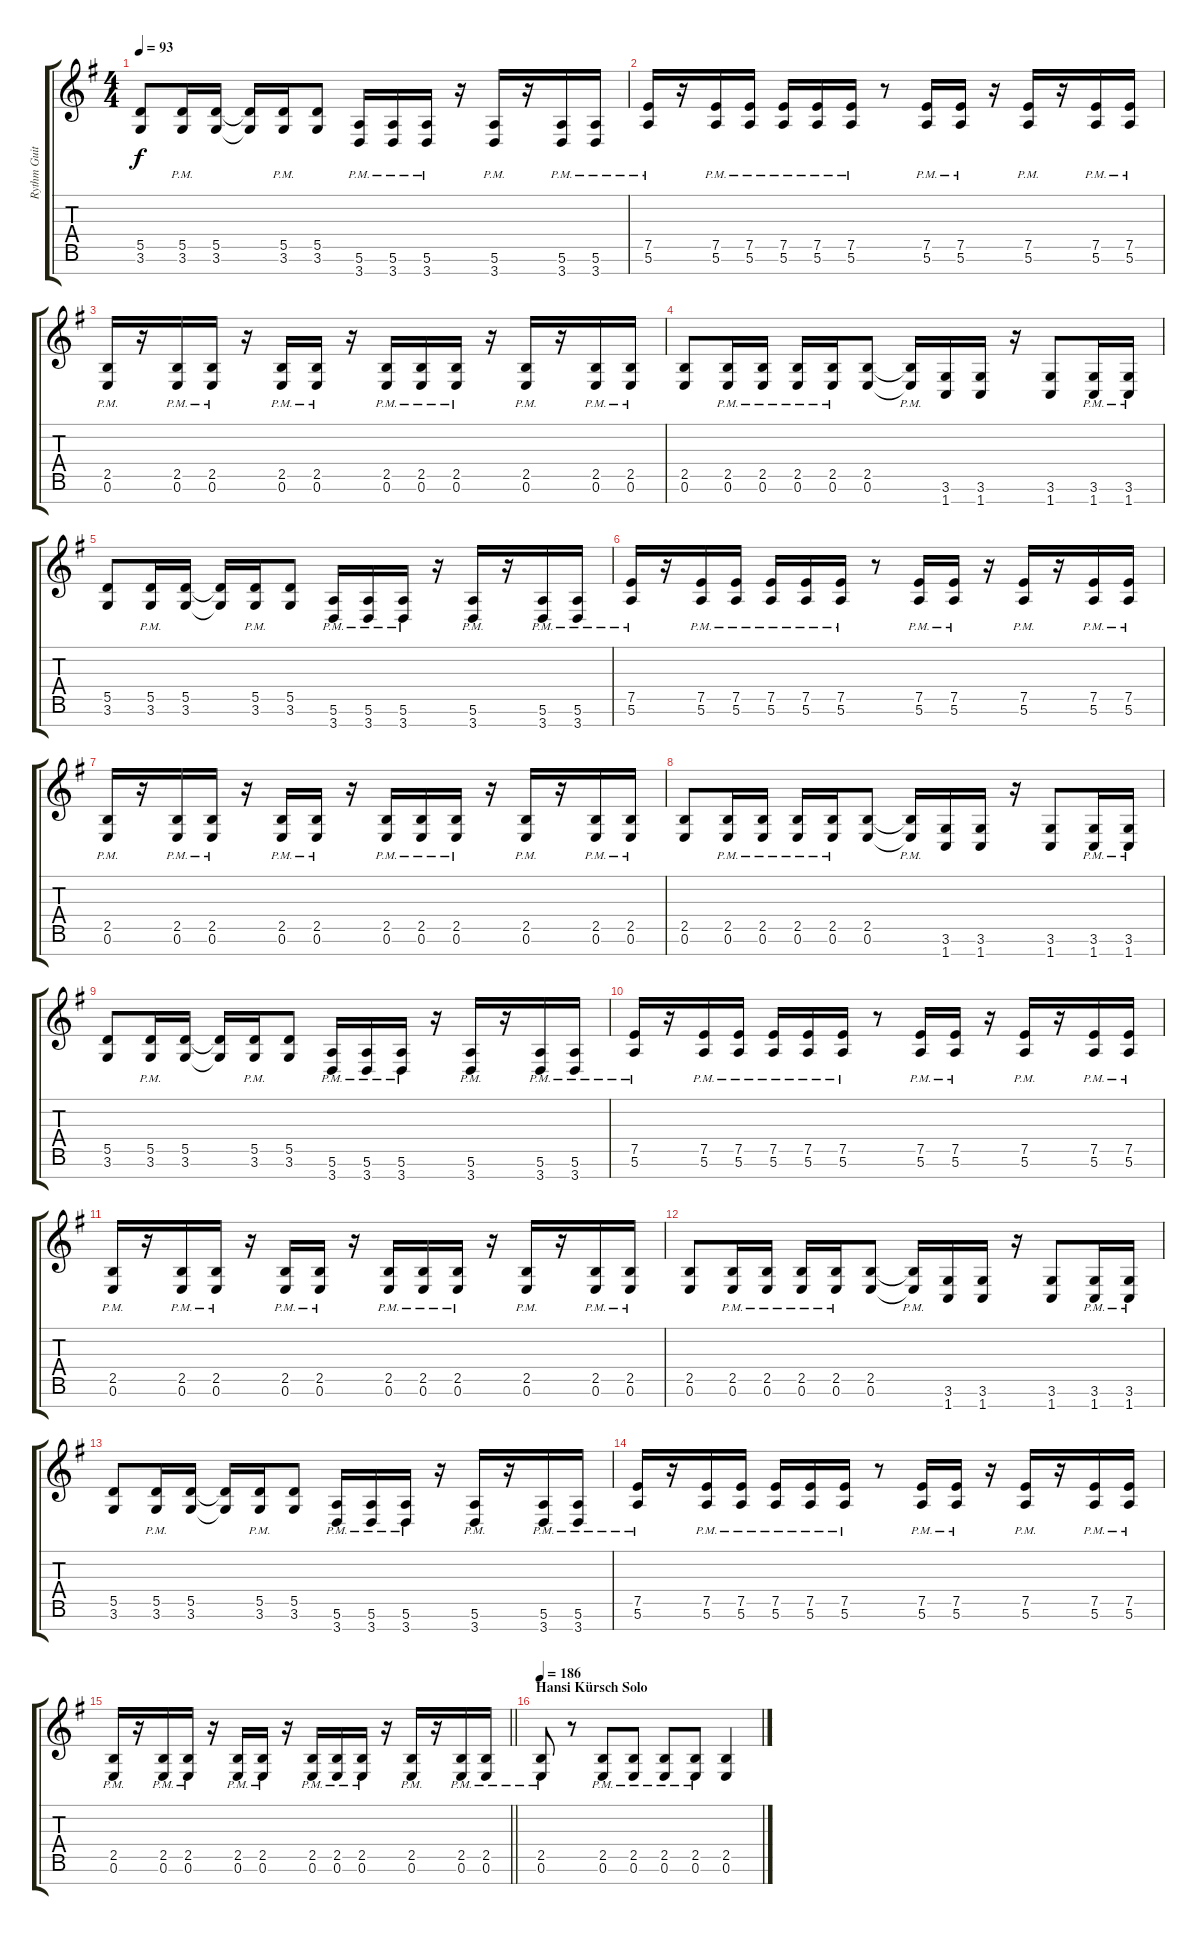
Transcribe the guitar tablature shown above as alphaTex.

\track ("Rythm Guitar - Arjen Lucassen" "Rythm Guit") {instrument distortionguitar}
\staff {score tabs}
\tuning (E4 B3 G3 D3 A2 E2 B1) {hide}
\ts (4 4)
\tempo 93
\clef g2
\ks eminor
(5.5 3.6).8{dy f} (5.5{pm} 3.6{pm}).16 (5.5 3.6).16 (5.5{t} 3.6{t}).16 (5.5{pm} 3.6{pm}).16 (5.5 3.6).8 (5.6{pm} 3.7{pm}).16 (5.6{pm} 3.7{pm}).16 (5.6{pm} 3.7{pm}).16 r.16 (5.6{pm} 3.7).16 r.16 (5.6{pm} 3.7).16 (5.6{pm} 3.7).16 |
(7.5{pm} 5.6).16 r.16 (7.5{pm} 5.6{pm}).16 (7.5{pm} 5.6{pm}).16 (7.5{pm} 5.6{pm}).16 (7.5{pm} 5.6{pm}).16 (7.5{pm} 5.6{pm}).16 r.8 (7.5{pm} 5.6{pm}).16 (7.5{pm} 5.6{pm}).16 r.16 (7.5{pm} 5.6{pm}).16 r.16 (7.5{pm} 5.6{pm}).16 (7.5{pm} 5.6{pm}).16 |
(2.5{pm} 0.6{pm}).16 r.16 (2.5{pm} 0.6{pm}).16 (2.5{pm} 0.6{pm}).16 r.16 (2.5{pm} 0.6{pm}).16 (2.5{pm} 0.6{pm}).16 r.16 (2.5{pm} 0.6{pm}).16 (2.5{pm} 0.6{pm}).16 (2.5{pm} 0.6{pm}).16 r.16 (2.5{pm} 0.6{pm}).16 r.16 (2.5{pm} 0.6{pm}).16 (2.5{pm} 0.6{pm}).16 |
(2.5 0.6).8 (2.5{pm} 0.6{pm}).16 (2.5{pm} 0.6{pm}).16 (2.5{pm} 0.6{pm}).16 (2.5{pm} 0.6{pm}).16 (2.5 0.6).8 (2.5{pm t} 0.6{pm t}).16 (3.6 1.7).16 (3.6 1.7).16 r.16 (3.6 1.7).8 (3.6{pm} 1.7{pm}).16 (3.6{pm} 1.7{pm}).16 |
(5.5 3.6).8 (5.5{pm} 3.6{pm}).16 (5.5 3.6).16 (5.5{t} 3.6{t}).16 (5.5{pm} 3.6{pm}).16 (5.5 3.6).8 (5.6{pm} 3.7{pm}).16 (5.6{pm} 3.7{pm}).16 (5.6{pm} 3.7{pm}).16 r.16 (5.6{pm} 3.7).16 r.16 (5.6{pm} 3.7).16 (5.6{pm} 3.7).16 |
(7.5{pm} 5.6).16 r.16 (7.5{pm} 5.6{pm}).16 (7.5{pm} 5.6{pm}).16 (7.5{pm} 5.6{pm}).16 (7.5{pm} 5.6{pm}).16 (7.5{pm} 5.6{pm}).16 r.8 (7.5{pm} 5.6{pm}).16 (7.5{pm} 5.6{pm}).16 r.16 (7.5{pm} 5.6{pm}).16 r.16 (7.5{pm} 5.6{pm}).16 (7.5{pm} 5.6{pm}).16 |
(2.5{pm} 0.6{pm}).16 r.16 (2.5{pm} 0.6{pm}).16 (2.5{pm} 0.6{pm}).16 r.16 (2.5{pm} 0.6{pm}).16 (2.5{pm} 0.6{pm}).16 r.16 (2.5{pm} 0.6{pm}).16 (2.5{pm} 0.6{pm}).16 (2.5{pm} 0.6{pm}).16 r.16 (2.5{pm} 0.6{pm}).16 r.16 (2.5{pm} 0.6{pm}).16 (2.5{pm} 0.6{pm}).16 |
(2.5 0.6).8 (2.5{pm} 0.6{pm}).16 (2.5{pm} 0.6{pm}).16 (2.5{pm} 0.6{pm}).16 (2.5{pm} 0.6{pm}).16 (2.5 0.6).8 (2.5{pm t} 0.6{pm t}).16 (3.6 1.7).16 (3.6 1.7).16 r.16 (3.6 1.7).8 (3.6{pm} 1.7{pm}).16 (3.6{pm} 1.7{pm}).16 |
(5.5 3.6).8 (5.5{pm} 3.6{pm}).16 (5.5 3.6).16 (5.5{t} 3.6{t}).16 (5.5{pm} 3.6{pm}).16 (5.5 3.6).8 (5.6{pm} 3.7{pm}).16 (5.6{pm} 3.7{pm}).16 (5.6{pm} 3.7{pm}).16 r.16 (5.6{pm} 3.7).16 r.16 (5.6{pm} 3.7).16 (5.6{pm} 3.7).16 |
(7.5{pm} 5.6).16 r.16 (7.5{pm} 5.6{pm}).16 (7.5{pm} 5.6{pm}).16 (7.5{pm} 5.6{pm}).16 (7.5{pm} 5.6{pm}).16 (7.5{pm} 5.6{pm}).16 r.8 (7.5{pm} 5.6{pm}).16 (7.5{pm} 5.6{pm}).16 r.16 (7.5{pm} 5.6{pm}).16 r.16 (7.5{pm} 5.6{pm}).16 (7.5{pm} 5.6{pm}).16 |
(2.5{pm} 0.6{pm}).16 r.16 (2.5{pm} 0.6{pm}).16 (2.5{pm} 0.6{pm}).16 r.16 (2.5{pm} 0.6{pm}).16 (2.5{pm} 0.6{pm}).16 r.16 (2.5{pm} 0.6{pm}).16 (2.5{pm} 0.6{pm}).16 (2.5{pm} 0.6{pm}).16 r.16 (2.5{pm} 0.6{pm}).16 r.16 (2.5{pm} 0.6{pm}).16 (2.5{pm} 0.6{pm}).16 |
(2.5 0.6).8 (2.5{pm} 0.6{pm}).16 (2.5{pm} 0.6{pm}).16 (2.5{pm} 0.6{pm}).16 (2.5{pm} 0.6{pm}).16 (2.5 0.6).8 (2.5{pm t} 0.6{pm t}).16 (3.6 1.7).16 (3.6 1.7).16 r.16 (3.6 1.7).8 (3.6{pm} 1.7{pm}).16 (3.6{pm} 1.7{pm}).16 |
(5.5 3.6).8 (5.5{pm} 3.6{pm}).16 (5.5 3.6).16 (5.5{t} 3.6{t}).16 (5.5{pm} 3.6{pm}).16 (5.5 3.6).8 (5.6{pm} 3.7{pm}).16 (5.6{pm} 3.7{pm}).16 (5.6{pm} 3.7{pm}).16 r.16 (5.6{pm} 3.7).16 r.16 (5.6{pm} 3.7).16 (5.6{pm} 3.7).16 |
(7.5{pm} 5.6).16 r.16 (7.5{pm} 5.6{pm}).16 (7.5{pm} 5.6{pm}).16 (7.5{pm} 5.6{pm}).16 (7.5{pm} 5.6{pm}).16 (7.5{pm} 5.6{pm}).16 r.8 (7.5{pm} 5.6{pm}).16 (7.5{pm} 5.6{pm}).16 r.16 (7.5{pm} 5.6{pm}).16 r.16 (7.5{pm} 5.6{pm}).16 (7.5{pm} 5.6{pm}).16 |
\barLineRight lightlight
(2.5{pm} 0.6{pm}).16 r.16 (2.5{pm} 0.6{pm}).16 (2.5{pm} 0.6{pm}).16 r.16 (2.5{pm} 0.6{pm}).16 (2.5{pm} 0.6{pm}).16 r.16 (2.5{pm} 0.6{pm}).16 (2.5{pm} 0.6{pm}).16 (2.5{pm} 0.6{pm}).16 r.16 (2.5{pm} 0.6{pm}).16 r.16 (2.5{pm} 0.6{pm}).16 (2.5{pm} 0.6{pm}).16 |
\section ("" "Hansi Kürsch Solo")
\tempo 186
(2.5{pm} 0.6{pm}).8 r.8 (2.5{pm} 0.6{pm}).8 (2.5{pm} 0.6{pm}).8 (2.5{pm} 0.6{pm}).8 (2.5{pm} 0.6{pm}).8 (2.5 0.6).4
